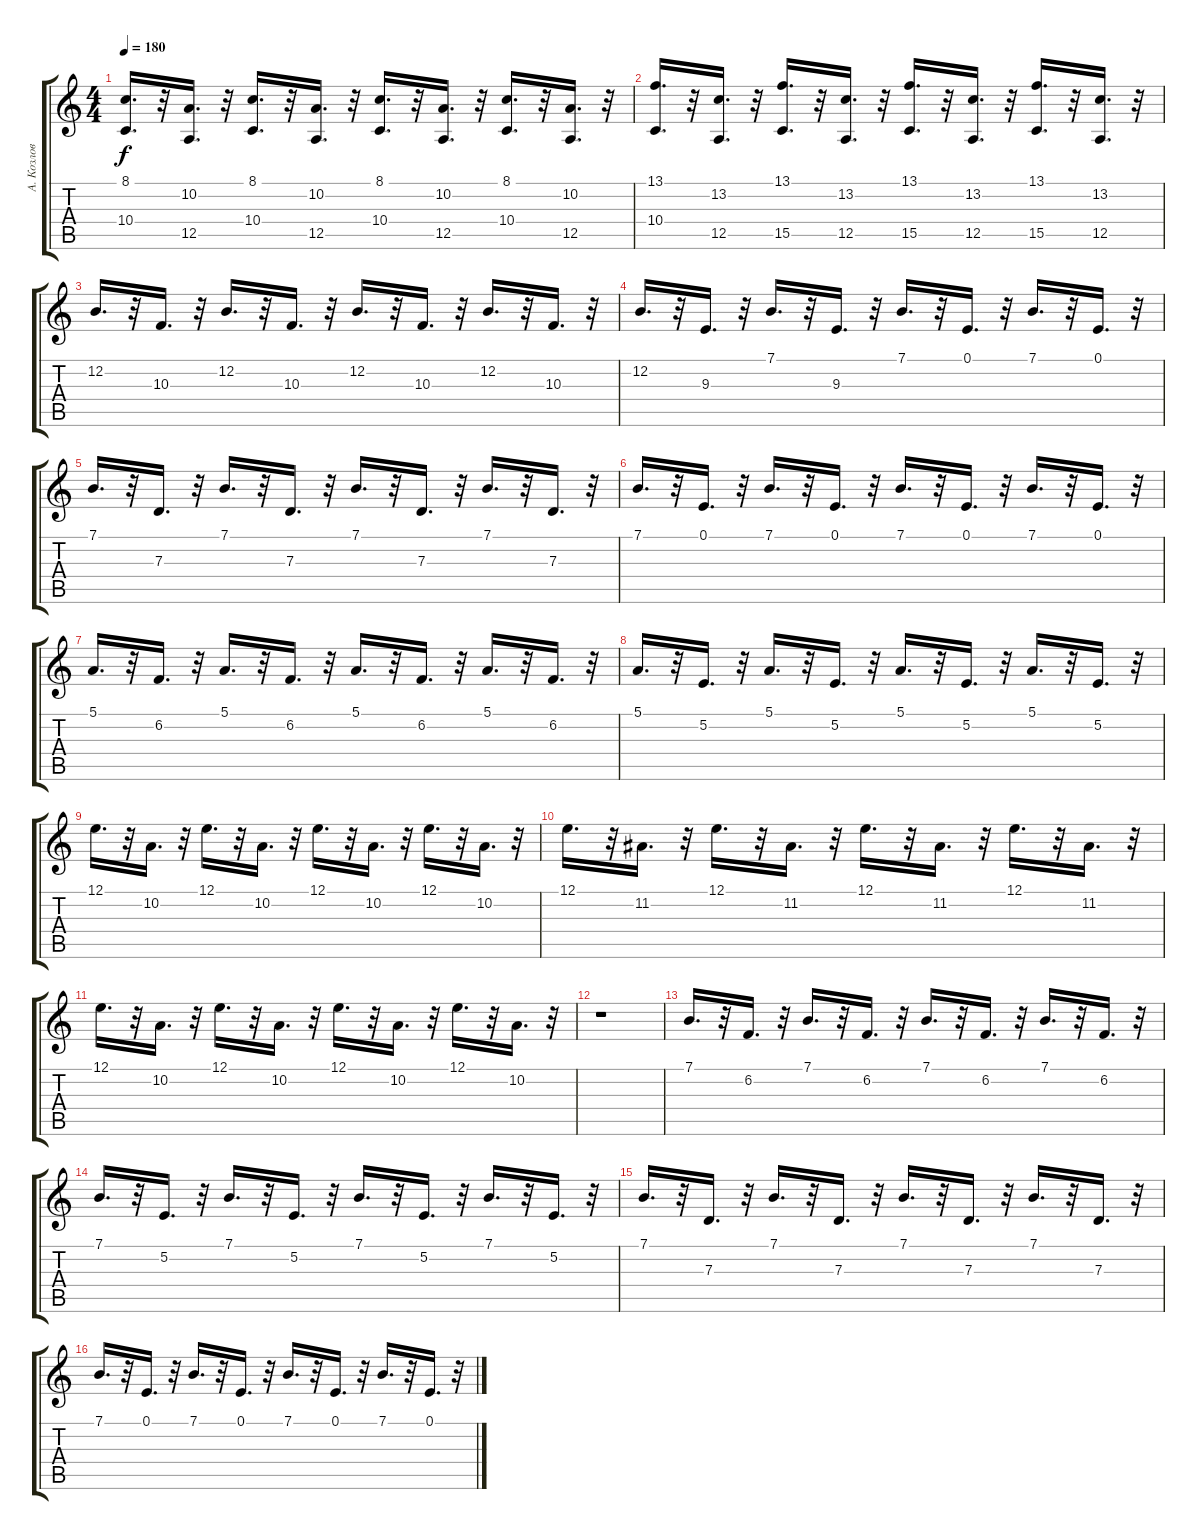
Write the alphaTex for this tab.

\track ("А. Козлов" "А. Козлов") {instrument tremolostrings}
\staff {score tabs}
\tuning (E4 B3 G3 D3 A2 E2) {hide}
\ts (4 4)
\tempo 180
\clef g2
\ks c
(8.1 10.4).16{d dy f} r.32 (10.2 12.5).16{d} r.32 (8.1 10.4).16{d} r.32 (10.2 12.5).16{d} r.32 (8.1 10.4).16{d} r.32 (10.2 12.5).16{d} r.32 (8.1 10.4).16{d} r.32 (10.2 12.5).16{d} r.32 |
(13.1 10.4).16{d} r.32 (13.2 12.5).16{d} r.32 (13.1 15.5).16{d} r.32 (13.2 12.5).16{d} r.32 (13.1 15.5).16{d} r.32 (13.2 12.5).16{d} r.32 (13.1 15.5).16{d} r.32 (13.2 12.5).16{d} r.32 |
12.2.16{d} r.32 10.3.16{d} r.32 12.2.16{d} r.32 10.3.16{d} r.32 12.2.16{d} r.32 10.3.16{d} r.32 12.2.16{d} r.32 10.3.16{d} r.32 |
12.2.16{d} r.32 9.3.16{d} r.32 7.1.16{d} r.32 9.3.16{d} r.32 7.1.16{d} r.32 0.1.16{d} r.32 7.1.16{d} r.32 0.1.16{d} r.32 |
7.1.16{d} r.32 7.3.16{d} r.32 7.1.16{d} r.32 7.3.16{d} r.32 7.1.16{d} r.32 7.3.16{d} r.32 7.1.16{d} r.32 7.3.16{d} r.32 |
7.1.16{d} r.32 0.1.16{d} r.32 7.1.16{d} r.32 0.1.16{d} r.32 7.1.16{d} r.32 0.1.16{d} r.32 7.1.16{d} r.32 0.1.16{d} r.32 |
5.1.16{d} r.32 6.2.16{d} r.32 5.1.16{d} r.32 6.2.16{d} r.32 5.1.16{d} r.32 6.2.16{d} r.32 5.1.16{d} r.32 6.2.16{d} r.32 |
5.1.16{d} r.32 5.2.16{d} r.32 5.1.16{d} r.32 5.2.16{d} r.32 5.1.16{d} r.32 5.2.16{d} r.32 5.1.16{d} r.32 5.2.16{d} r.32 |
12.1.16{d} r.32 10.2.16{d} r.32 12.1.16{d} r.32 10.2.16{d} r.32 12.1.16{d} r.32 10.2.16{d} r.32 12.1.16{d} r.32 10.2.16{d} r.32 |
12.1.16{d} r.32 11.2.16{d} r.32 12.1.16{d} r.32 11.2.16{d} r.32 12.1.16{d} r.32 11.2.16{d} r.32 12.1.16{d} r.32 11.2.16{d} r.32 |
12.1.16{d} r.32 10.2.16{d} r.32 12.1.16{d} r.32 10.2.16{d} r.32 12.1.16{d} r.32 10.2.16{d} r.32 12.1.16{d} r.32 10.2.16{d} r.32 |
r.1 |
7.1.16{d} r.32 6.2.16{d} r.32 7.1.16{d} r.32 6.2.16{d} r.32 7.1.16{d} r.32 6.2.16{d} r.32 7.1.16{d} r.32 6.2.16{d} r.32 |
7.1.16{d} r.32 5.2.16{d} r.32 7.1.16{d} r.32 5.2.16{d} r.32 7.1.16{d} r.32 5.2.16{d} r.32 7.1.16{d} r.32 5.2.16{d} r.32 |
7.1.16{d} r.32 7.3.16{d} r.32 7.1.16{d} r.32 7.3.16{d} r.32 7.1.16{d} r.32 7.3.16{d} r.32 7.1.16{d} r.32 7.3.16{d} r.32 |
7.1.16{d} r.32 0.1.16{d} r.32 7.1.16{d} r.32 0.1.16{d} r.32 7.1.16{d} r.32 0.1.16{d} r.32 7.1.16{d} r.32 0.1.16{d} r.32
